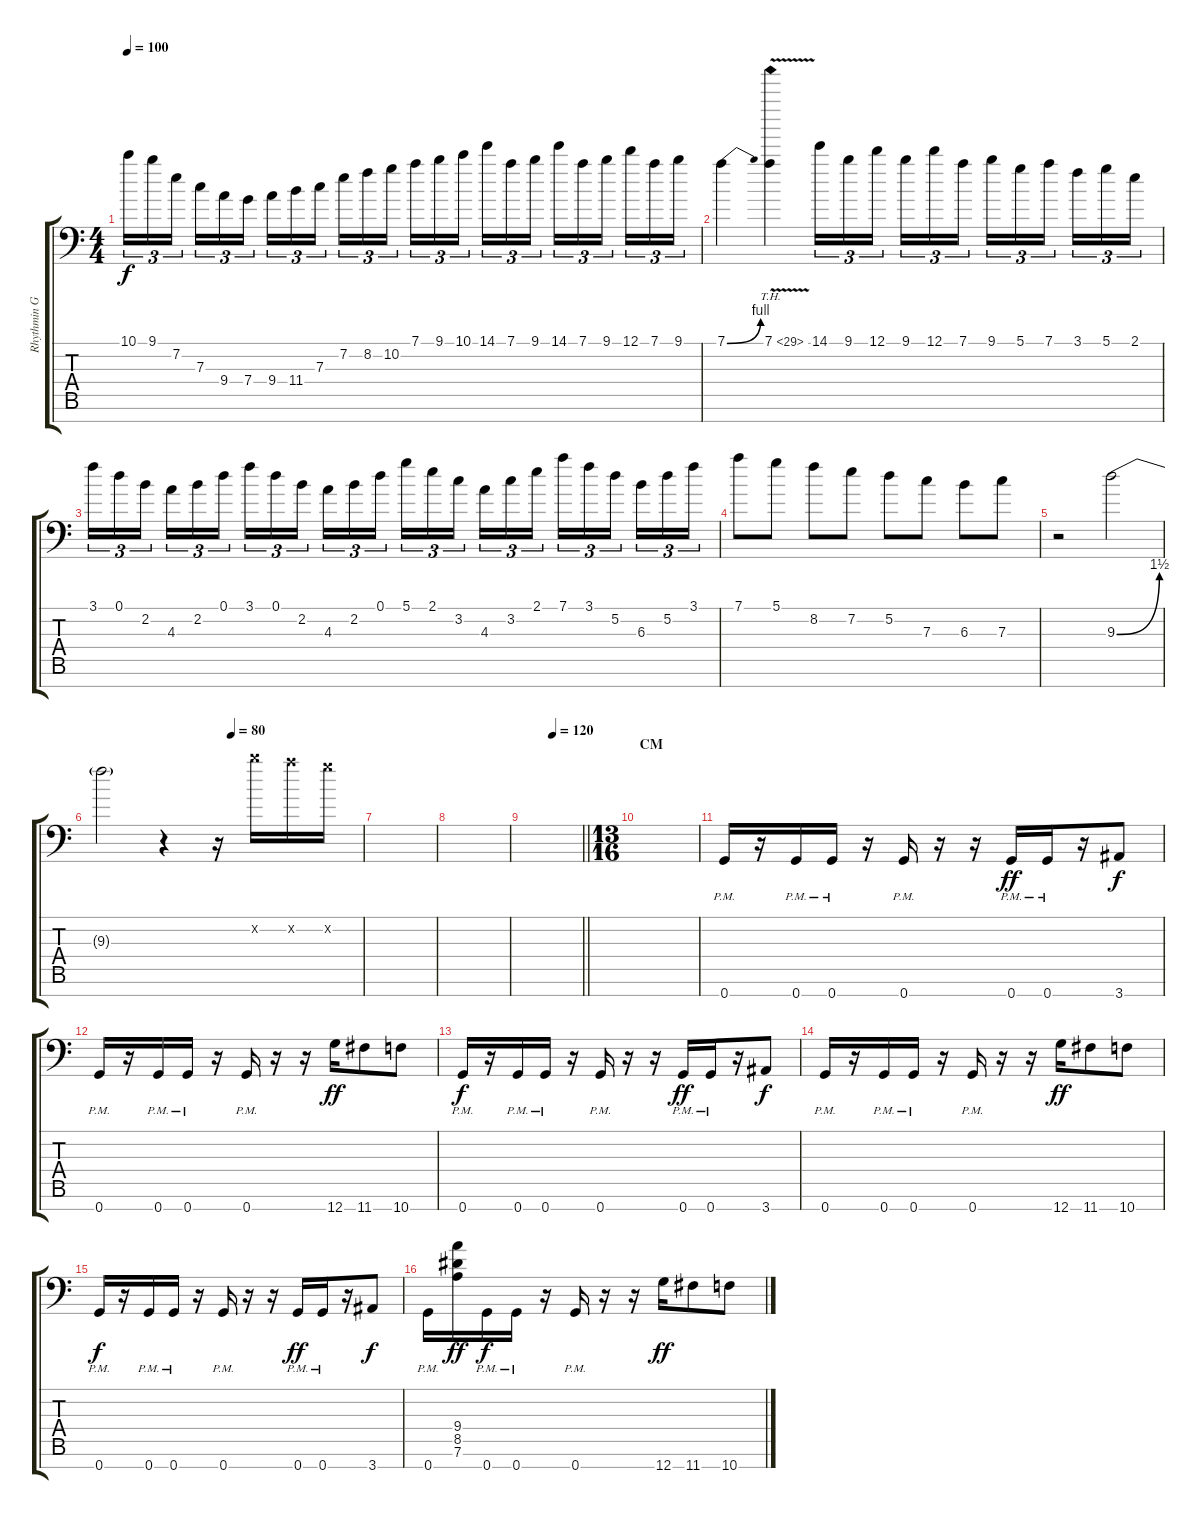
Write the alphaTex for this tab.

\track ("Rhythmin Guitar #2" "Rhythmin G") {instrument distortionguitar}
\staff {score tabs}
\tuning (D4 A3 F3 C3 G2 D2 G1) {hide}
\ts (4 4)
\tempo 100
\clef f4
\ks c
10.1.16{tu (3 2) dy f} 9.1.16{tu (3 2)} 7.2.16{tu (3 2) beam splitsecondary} 7.3.16{tu (3 2)} 9.4.16{tu (3 2)} 7.4.16{tu (3 2)} 9.4.16{tu (3 2)} 11.4.16{tu (3 2)} 7.3.16{tu (3 2) beam splitsecondary} 7.2.16{tu (3 2)} 8.2.16{tu (3 2)} 10.2.16{tu (3 2)} 7.1.16{tu (3 2)} 9.1.16{tu (3 2)} 10.1.16{tu (3 2) beam splitsecondary} 14.1.16{tu (3 2)} 7.1.16{tu (3 2)} 9.1.16{tu (3 2)} 14.1.16{tu (3 2)} 7.1.16{tu (3 2)} 9.1.16{tu (3 2) beam splitsecondary} 12.1.16{tu (3 2)} 7.1.16{tu (3 2)} 9.1.16{tu (3 2)} |
7.1{be (bend 0 0 60 4)}.4 7.1{th 22 v}.4 14.1.16{tu (3 2)} 9.1.16{tu (3 2)} 12.1.16{tu (3 2) beam splitsecondary} 9.1.16{tu (3 2)} 12.1.16{tu (3 2)} 7.1.16{tu (3 2)} 9.1.16{tu (3 2)} 5.1.16{tu (3 2)} 7.1.16{tu (3 2) beam splitsecondary} 3.1.16{tu (3 2)} 5.1.16{tu (3 2)} 2.1.16{tu (3 2)} |
3.1.16{tu (3 2)} 0.1.16{tu (3 2)} 2.2.16{tu (3 2) beam splitsecondary} 4.3.16{tu (3 2)} 2.2.16{tu (3 2)} 0.1.16{tu (3 2)} 3.1.16{tu (3 2)} 0.1.16{tu (3 2)} 2.2.16{tu (3 2) beam splitsecondary} 4.3.16{tu (3 2)} 2.2.16{tu (3 2)} 0.1.16{tu (3 2)} 5.1.16{tu (3 2)} 2.1.16{tu (3 2)} 3.2.16{tu (3 2) beam splitsecondary} 4.3.16{tu (3 2)} 3.2.16{tu (3 2)} 2.1.16{tu (3 2)} 7.1.16{tu (3 2)} 3.1.16{tu (3 2)} 5.2.16{tu (3 2) beam splitsecondary} 6.3.16{tu (3 2)} 5.2.16{tu (3 2)} 3.1.16{tu (3 2)} |
7.1.8 5.1.8 8.2.8 7.2.8 5.2.8 7.3.8 6.3.8 7.3.8 |
r.2 9.3{be (bend 0 0 60 6)}.2 |
\tempo (80 0.5)
9.3{t}.2 r.4 r.16 14.2{x}.16 12.2{x}.16 10.2{x}.16 |
|
|
\tempo (120 0.5)
\barLineRight lightlight
|
\ts (13 16)
\section ("" "CM")
|
0.7{pm}.16{balance 16 instrument overdrivenguitar} r.16 0.7{pm}.16 0.7{pm}.16 r.16 0.7{pm}.16 r.16 r.16 0.7{pm}.16{dy ff} 0.7{pm}.16 r.16 3.7.8{dy f} |
0.7{pm}.16{balance 12} r.16 0.7{pm}.16 0.7{pm}.16 r.16 0.7{pm}.16 r.16 r.16 12.7.16{dy ff} 11.7.8 10.7.8 |
0.7{pm}.16{dy f} r.16 0.7{pm}.16 0.7{pm}.16 r.16 0.7{pm}.16 r.16 r.16 0.7{pm}.16{dy ff} 0.7{pm}.16 r.16 3.7.8{dy f} |
0.7{pm}.16 r.16 0.7{pm}.16 0.7{pm}.16 r.16 0.7{pm}.16 r.16 r.16 12.7.16{dy ff} 11.7.8 10.7.8 |
0.7{pm}.16{dy f} r.16 0.7{pm}.16 0.7{pm}.16 r.16 0.7{pm}.16 r.16 r.16 0.7{pm}.16{dy ff} 0.7{pm}.16 r.16 3.7.8{dy f} |
0.7{pm}.16 (9.4 8.5 7.6).16{dy ff} 0.7{pm}.16{dy f} 0.7{pm}.16 r.16 0.7{pm}.16 r.16 r.16 12.7.16{dy ff} 11.7.8 10.7.8
